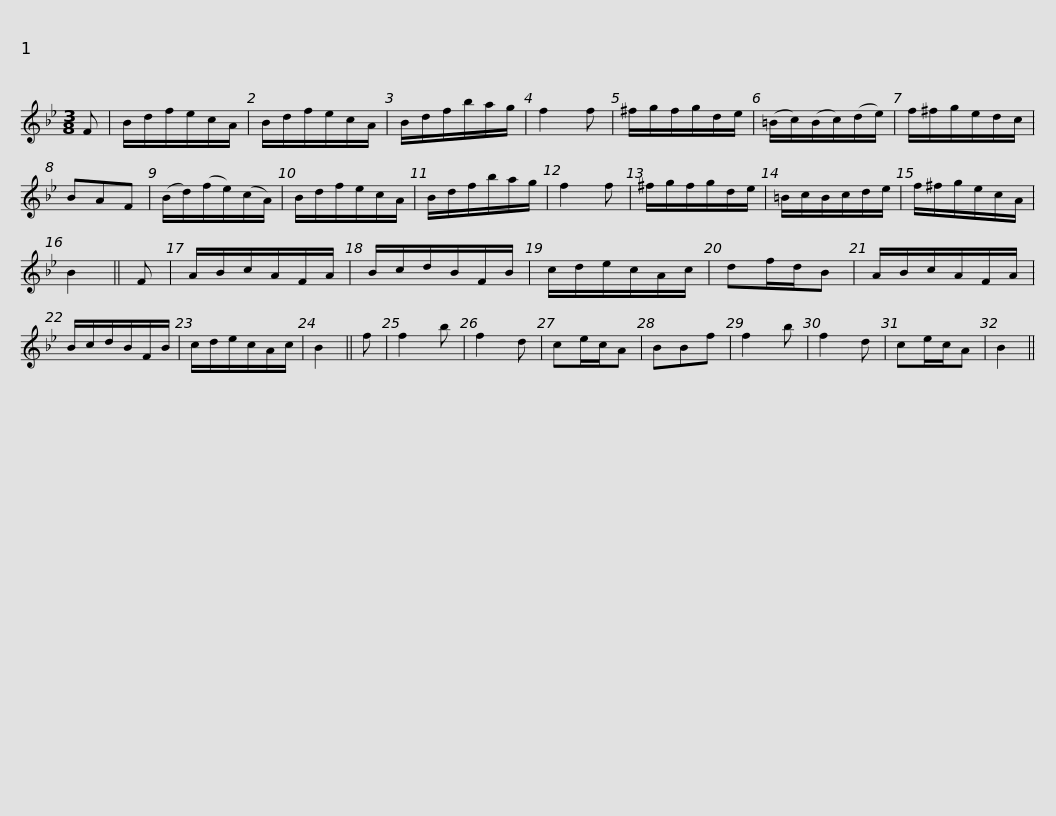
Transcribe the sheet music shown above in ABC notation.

X:1
L:1/8
M:3/8
I:linebreak $
K:Bb
V:1 treble
V:1
 F | B/d/f/e/c/A/ | B/d/f/e/c/A/ | B/d/f/b/a/g/ | f2 f | %5
 ^f/g/f/g/d/e/ | (=B/c/)(B/c/)(d/e/) | f/^f/g/e/d/c/ | BAF |$ (B/d/)(f/e/)(c/A/) | %10
 B/d/f/e/c/A/ | B/d/f/b/a/g/ | f2 f | ^f/g/f/g/d/e/ | =B/c/B/c/d/e/ | %15
 f/^f/g/e/c/A/ | B2 || F |$ A/B/c/A/F/A/ | B/c/d/B/F/B/ | %20
 c/d/e/c/A/c/ | df/d/B | A/B/c/A/F/A/ | B/c/d/B/F/B/ | c/d/e/c/A/c/ | %25
 B2 || f | f2 b |$ f2 d | ce/c/A | %30
 BBf | f2 b | f2 d | ce/c/A | B2 || %35
